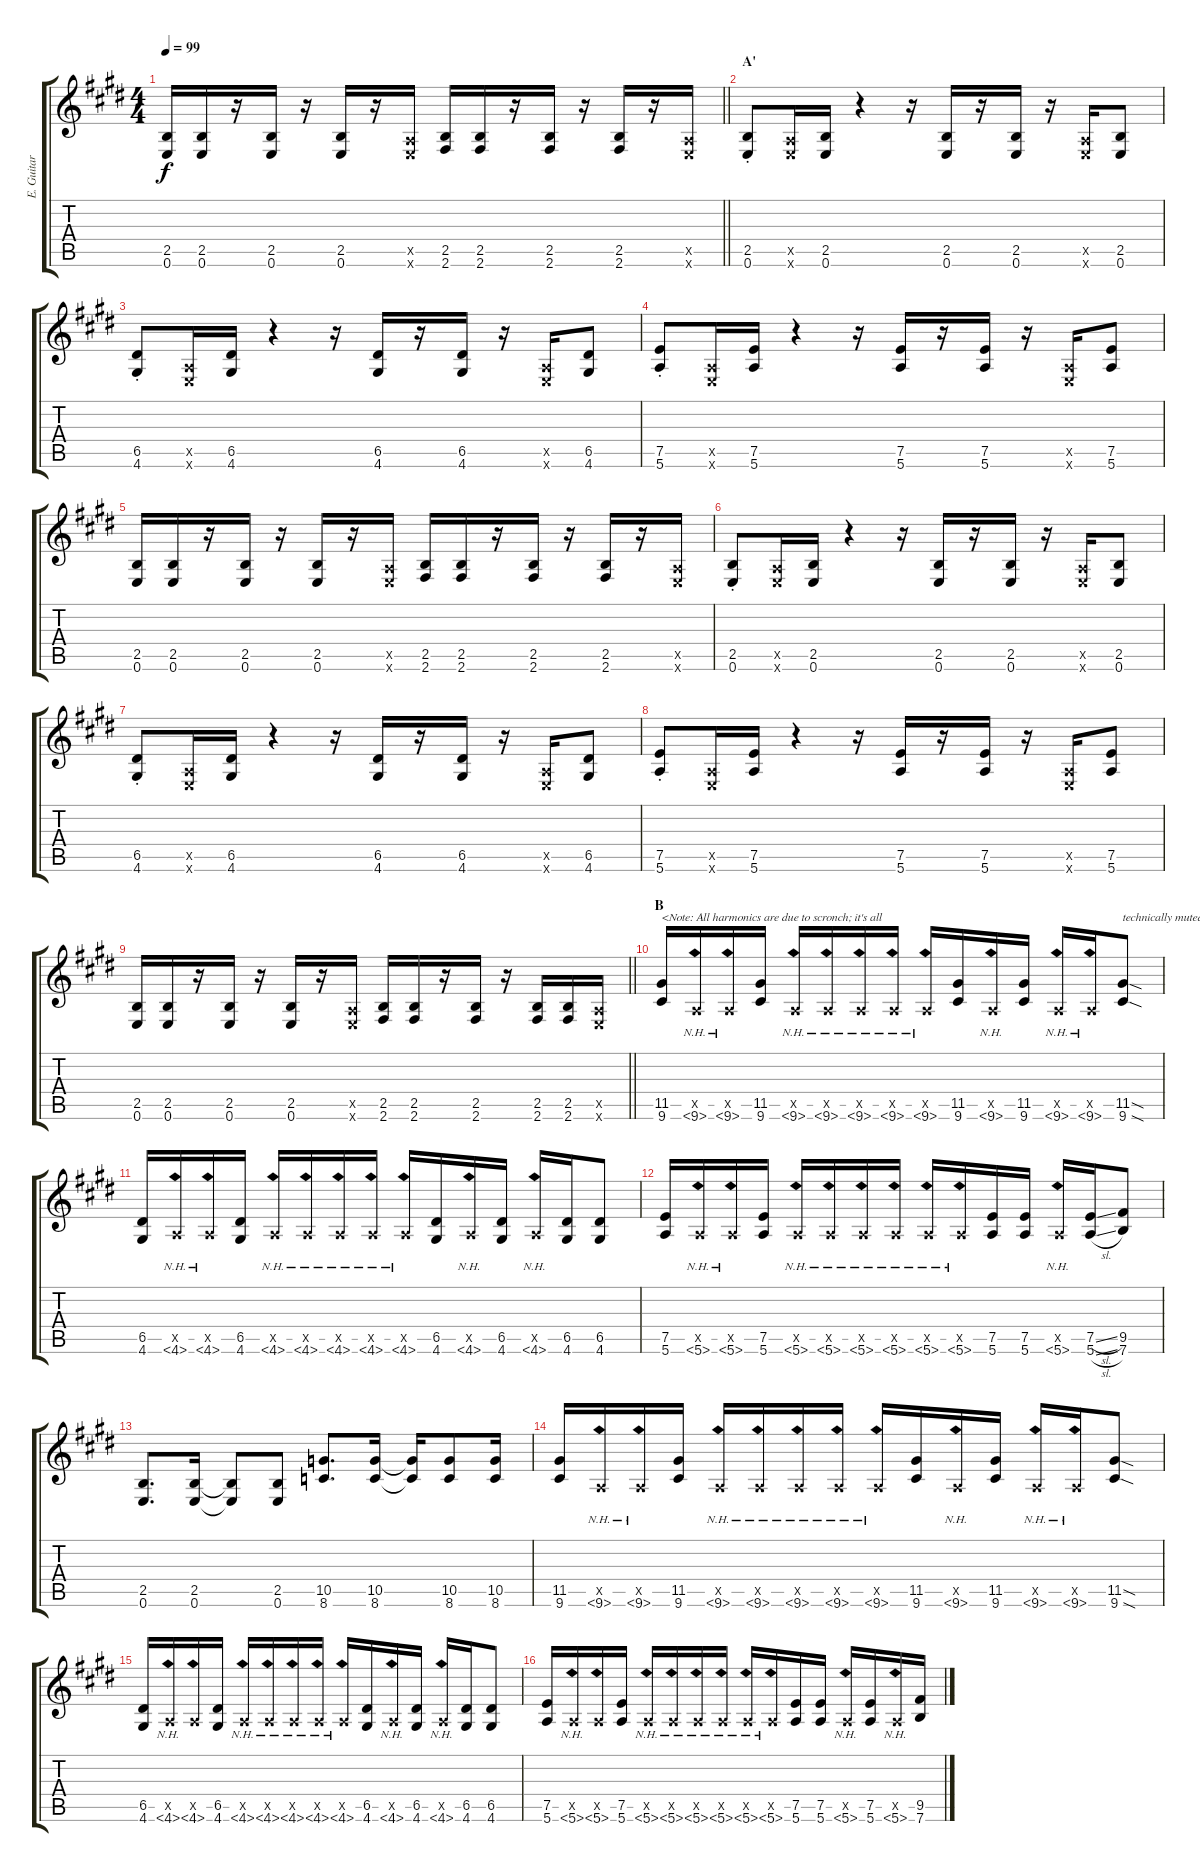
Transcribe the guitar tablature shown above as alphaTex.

\track ("E. Guitar II" "E. Guitar ") {instrument overdrivenguitar}
\staff {score tabs}
\tuning (E4 B3 G3 D3 A2 E2) {hide}
\ts (4 4)
\tempo 99
\clef g2
\barLineRight lightlight
\ks e
(2.5 0.6).16{dy f} (2.5 0.6).16 r.16 (2.5 0.6).16 r.16 (2.5 0.6).16 r.16 (0.5{x} 0.6{x}).16 (2.5 2.6).16 (2.5 2.6).16 r.16 (2.5 2.6).16 r.16 (2.5 2.6).16 r.16 (0.5{x} 0.6{x}).16 |
\section ("" "A'")
(2.5{st} 0.6{st}).8 (0.5{x} 0.6{x}).16 (2.5 0.6).16 r.4 r.16 (2.5 0.6).16 r.16 (2.5 0.6).16 r.16 (0.5{x} 0.6{x}).16 (2.5 0.6).8 |
(6.5{st} 4.6{st}).8 (0.5{x} 0.6{x}).16 (6.5 4.6).16 r.4 r.16 (6.5 4.6).16 r.16 (6.5 4.6).16 r.16 (0.5{x} 0.6{x}).16 (6.5 4.6).8 |
(7.5{st} 5.6{st}).8 (0.5{x} 0.6{x}).16 (7.5 5.6).16 r.4 r.16 (7.5 5.6).16 r.16 (7.5 5.6).16 r.16 (0.5{x} 0.6{x}).16 (7.5 5.6).8 |
(2.5 0.6).16 (2.5 0.6).16 r.16 (2.5 0.6).16 r.16 (2.5 0.6).16 r.16 (0.5{x} 0.6{x}).16 (2.5 2.6).16 (2.5 2.6).16 r.16 (2.5 2.6).16 r.16 (2.5 2.6).16 r.16 (0.5{x} 0.6{x}).16 |
(2.5{st} 0.6{st}).8 (0.5{x} 0.6{x}).16 (2.5 0.6).16 r.4 r.16 (2.5 0.6).16 r.16 (2.5 0.6).16 r.16 (0.5{x} 0.6{x}).16 (2.5 0.6).8 |
(6.5{st} 4.6{st}).8 (0.5{x} 0.6{x}).16 (6.5 4.6).16 r.4 r.16 (6.5 4.6).16 r.16 (6.5 4.6).16 r.16 (0.5{x} 0.6{x}).16 (6.5 4.6).8 |
(7.5{st} 5.6{st}).8 (0.5{x} 0.6{x}).16 (7.5 5.6).16 r.4 r.16 (7.5 5.6).16 r.16 (7.5 5.6).16 r.16 (0.5{x} 0.6{x}).16 (7.5 5.6).8 |
\barLineRight lightlight
(2.5 0.6).16 (2.5 0.6).16 r.16 (2.5 0.6).16 r.16 (2.5 0.6).16 r.16 (0.5{x} 0.6{x}).16 (2.5 2.6).16 (2.5 2.6).16 r.16 (2.5 2.6).16 r.16 (2.5 2.6).16 (2.5 2.6).16 (0.5{x} 0.6{x}).16 |
\section ("" "B")
(11.5 9.6).16{txt "<Note: All harmonics are due to scronch; it's all "} (0.5{x} 9.6{nh}).16 (0.5{x} 9.6{nh}).16 (11.5 9.6).16 (0.5{x} 9.6{nh}).16 (0.5{x} 9.6{nh}).16 (0.5{x} 9.6{nh}).16 (0.5{x} 9.6{nh}).16 (0.5{x} 9.6{nh}).16 (11.5 9.6).16 (0.5{x} 9.6{nh}).16 (11.5 9.6).16 (0.5{x} 9.6{nh}).16 (0.5{x} 9.6{nh}).16 (11.5{sod} 9.6{sod}).8{txt "technically muted>"} |
(6.5 4.6).16 (0.5{x} 4.6{nh}).16 (0.5{x} 4.6{nh}).16 (6.5 4.6).16 (0.5{x} 4.6{nh}).16 (0.5{x} 4.6{nh}).16 (0.5{x} 4.6{nh}).16 (0.5{x} 4.6{nh}).16 (0.5{x} 4.6{nh}).16 (6.5 4.6).16 (0.5{x} 4.6{nh}).16 (6.5 4.6).16 (0.5{x} 4.6{nh}).16 (6.5 4.6).16 (6.5 4.6).8 |
(7.5 5.6).16 (0.5{x} 5.6{nh}).16 (0.5{x} 5.6{nh}).16 (7.5 5.6).16 (0.5{x} 5.6{nh}).16 (0.5{x} 5.6{nh}).16 (0.5{x} 5.6{nh}).16 (0.5{x} 5.6{nh}).16 (0.5{x} 5.6{nh}).16 (0.5{x} 5.6{nh}).16 (7.5 5.6).16 (7.5 5.6).16 (0.5{x} 5.6{nh}).16 (7.5{sl} 5.6{sl}).16 (9.5 7.6).8 |
(2.5 0.6).8{d} (2.5 0.6).16 (2.5{t} 0.6{t}).8 (2.5 0.6).8 (10.5 8.6).8{d} (10.5 8.6).16 (10.5{t} 8.6{t}).16 (10.5 8.6).8 (10.5 8.6).16 |
(11.5 9.6).16 (0.5{x} 9.6{nh}).16 (0.5{x} 9.6{nh}).16 (11.5 9.6).16 (0.5{x} 9.6{nh}).16 (0.5{x} 9.6{nh}).16 (0.5{x} 9.6{nh}).16 (0.5{x} 9.6{nh}).16 (0.5{x} 9.6{nh}).16 (11.5 9.6).16 (0.5{x} 9.6{nh}).16 (11.5 9.6).16 (0.5{x} 9.6{nh}).16 (0.5{x} 9.6{nh}).16 (11.5{sod} 9.6{sod}).8 |
(6.5 4.6).16 (0.5{x} 4.6{nh}).16 (0.5{x} 4.6{nh}).16 (6.5 4.6).16 (0.5{x} 4.6{nh}).16 (0.5{x} 4.6{nh}).16 (0.5{x} 4.6{nh}).16 (0.5{x} 4.6{nh}).16 (0.5{x} 4.6{nh}).16 (6.5 4.6).16 (0.5{x} 4.6{nh}).16 (6.5 4.6).16 (0.5{x} 4.6{nh}).16 (6.5 4.6).16 (6.5 4.6).8 |
(7.5 5.6).16 (0.5{x} 5.6{nh}).16 (0.5{x} 5.6{nh}).16 (7.5 5.6).16 (0.5{x} 5.6{nh}).16 (0.5{x} 5.6{nh}).16 (0.5{x} 5.6{nh}).16 (0.5{x} 5.6{nh}).16 (0.5{x} 5.6{nh}).16 (0.5{x} 5.6{nh}).16 (7.5 5.6).16 (7.5 5.6).16 (0.5{x} 5.6{nh}).16 (7.5 5.6).16 (0.5{x} 5.6{nh}).16 (9.5 7.6).16
